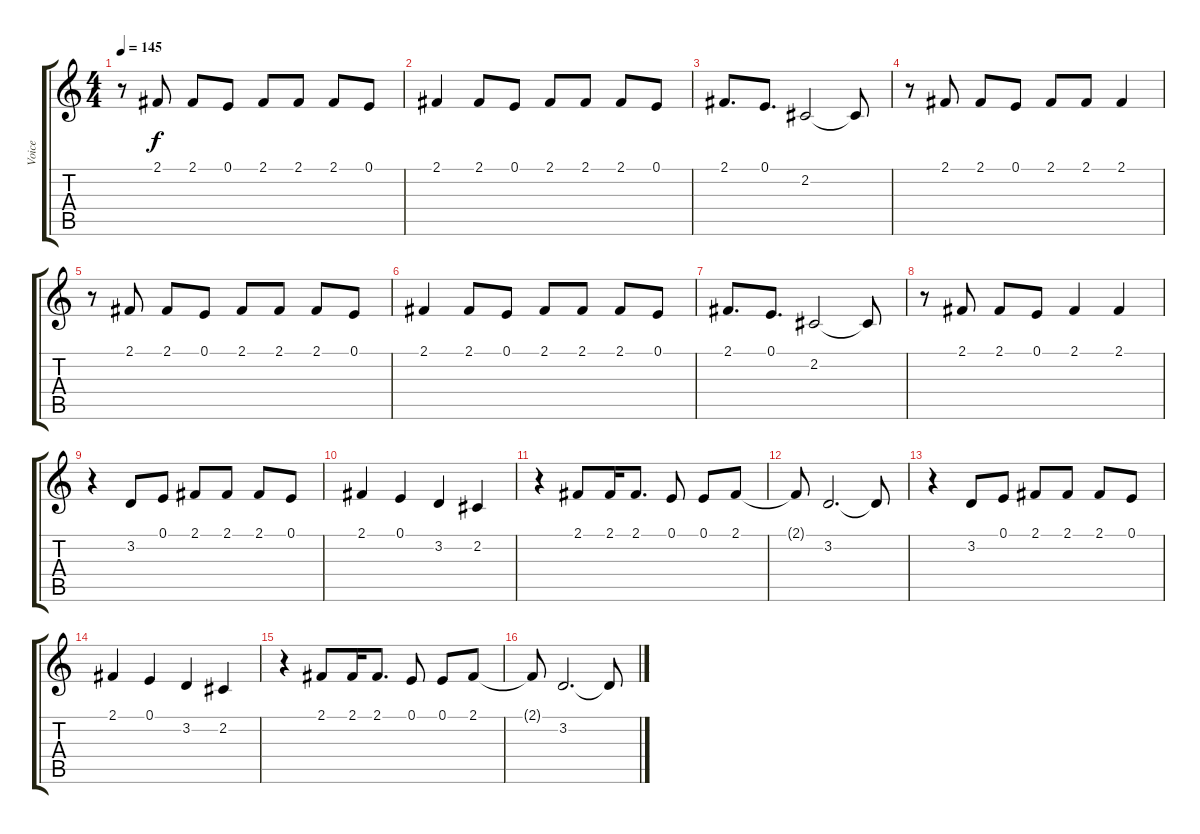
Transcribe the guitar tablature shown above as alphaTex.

\track ("Voice" "Voice") {instrument electricgrandpiano}
\staff {score tabs}
\tuning (E4 B3 G3 D3 A2 E2) {hide}
\ts (4 4)
\tempo 145
\clef g2
\ks c
r.8{dy f} 2.1.8 2.1.8 0.1.8 2.1.8 2.1.8 2.1.8 0.1.8 |
2.1.4 2.1.8 0.1.8 2.1.8 2.1.8 2.1.8 0.1.8 |
2.1.8{d} 0.1.8{d} 2.2.2 2.2{t}.8 |
r.8 2.1.8 2.1.8 0.1.8 2.1.8 2.1.8 2.1.4 |
r.8 2.1.8 2.1.8 0.1.8 2.1.8 2.1.8 2.1.8 0.1.8 |
2.1.4 2.1.8 0.1.8 2.1.8 2.1.8 2.1.8 0.1.8 |
2.1.8{d} 0.1.8{d} 2.2.2 2.2{t}.8 |
r.8 2.1.8 2.1.8 0.1.8 2.1.4 2.1.4 |
r.4 3.2.8 0.1.8 2.1.8 2.1.8 2.1.8 0.1.8 |
2.1.4 0.1.4 3.2.4 2.2.4 |
r.4 2.1.8 2.1.16 2.1.8{d} 0.1.8 0.1.8 2.1.8 |
2.1{t}.8 3.2.2{d} 3.2{t}.8 |
r.4 3.2.8 0.1.8 2.1.8 2.1.8 2.1.8 0.1.8 |
2.1.4 0.1.4 3.2.4 2.2.4 |
r.4 2.1.8 2.1.16 2.1.8{d} 0.1.8 0.1.8 2.1.8 |
2.1{t}.8 3.2.2{d} 3.2{t}.8
